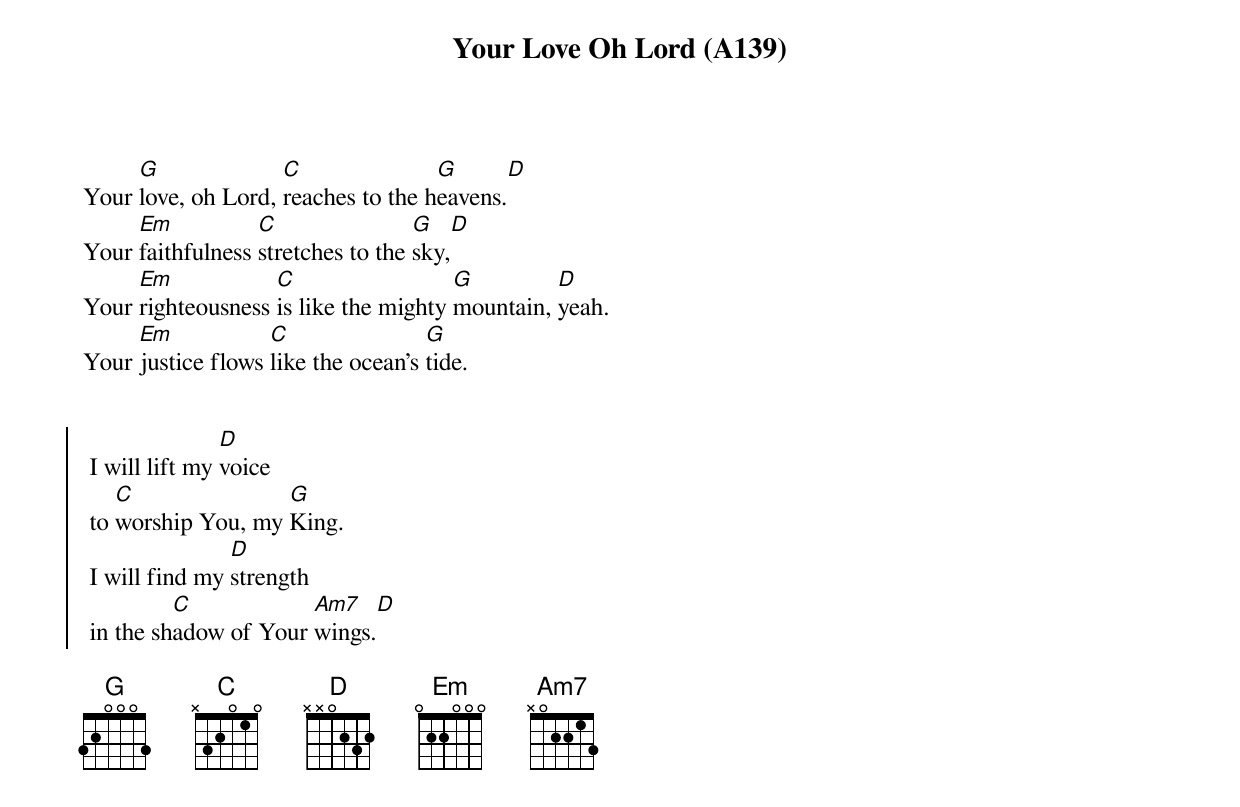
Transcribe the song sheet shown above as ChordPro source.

{title: Your Love Oh Lord (A139)}
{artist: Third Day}

Your [G]love, oh Lord, [C]reaches to the h[G]eavens.[D]
Your [Em]faithfulness [C]stretches to the [G]sky,[D]
Your [Em]righteousness [C]is like the mighty [G]mountain, [D]yeah.
Your [Em]justice flows [C]like the ocean's [G]tide.


{soc}
 I will lift my [D]voice
 to [C]worship You, my [G]King.
 I will find my [D]strength
 in the sh[C]adow of Your [Am7]wings.[D]
 {eoc}

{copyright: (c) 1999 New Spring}
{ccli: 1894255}
